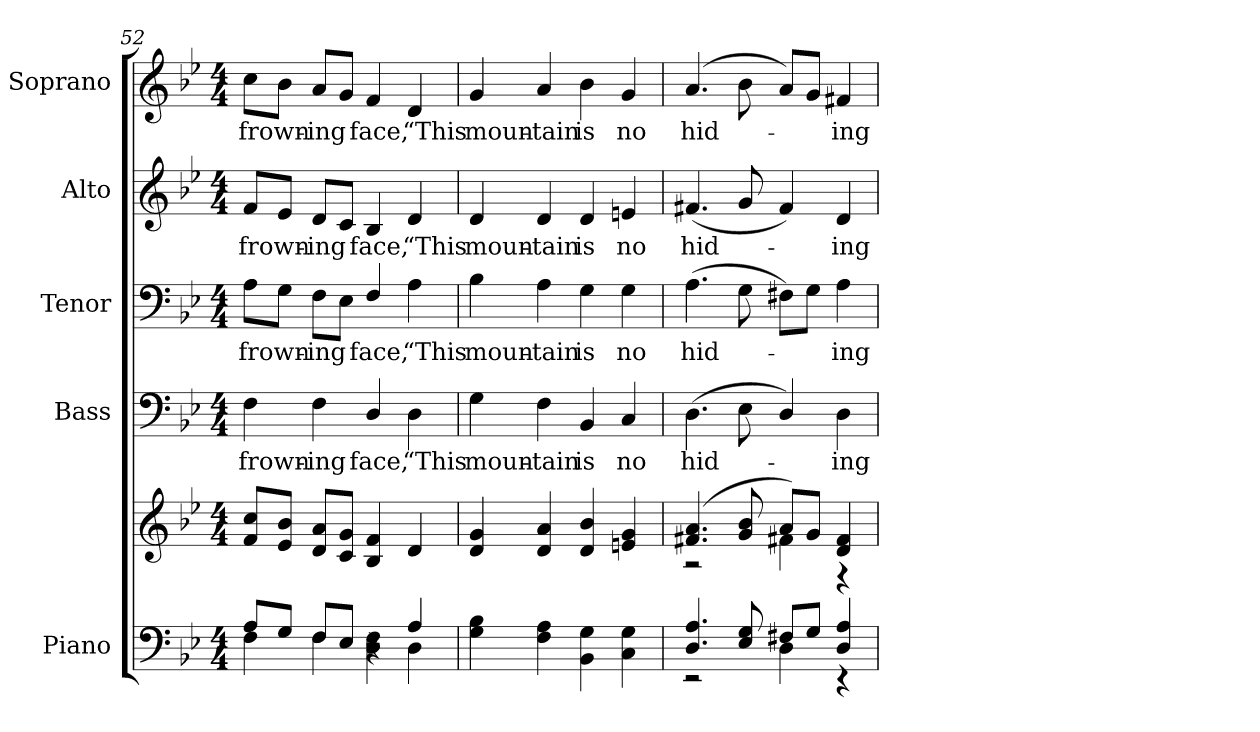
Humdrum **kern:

**kern	**kern	**kern	**text	**kern	**text	**kern	**text	**kern	**text
*part5	*part5	*part4	*part4	*part3	*part3	*part2	*part2	*part1	*part1
*staff6	*staff5	*staff4	*staff4	*staff3	*staff3	*staff2	*staff2	*staff1	*staff1
*I"Piano	*	*I"Bass	*	*I"Tenor	*	*I"Alto	*	*I"Soprano	*
*I'Pno.	*	*I'B.	*	*I'T.	*	*I'A.	*	*I'S.	*
!!LO:PB:g=z
*clefF4	*clefG2	*clefF4	*	*clefF4	*	*clefG2	*	*clefG2	*
*k[b-e-]	*k[b-e-]	*k[b-e-]	*	*k[b-e-]	*	*k[b-e-]	*	*k[b-e-]	*
*B-:	*B-:	*B-:	*	*B-:	*	*B-:	*	*B-:	*
*M4/4	*M4/4	*M4/4	*	*M4/4	*	*M4/4	*	*M4/4	*
=52	=52	=52	=52	=52	=52	=52	=52	=52	=52
*^	*	*	*	*	*	*	*	*	*
*	*^	*	*	*	*	*	*	*	*	*
!	!	!	!	!	!LO:LY:b:color=#000000	!	!	!	!	!	!
!	!	!	!	!	!	!	!LO:LY:b:color=#000000	!	!	!	!
!	!	!	!	!	!	!	!	!	!LO:LY:b:color=#000000	!	!
!	!	!	!	!	!	!	!	!	!	!	!LO:LY:b:color=#000000
8Ai/L	4Fi\	2ryy	8fi/ 8cciL	4Fi\	frown-	8Ai\L	frown-	8fi/L	frown-	8cci\L	frown-
8Gi/J	.	.	8e-i/ 8b-iJ	.	.	8Gi\J	.	8e-i/J	.	8b-i\J	.
!	!	!	!	!	!LO:LY:b:color=#000000	!	!	!	!	!	!
!	!	!	!	!	!	!	!LO:LY:b:color=#000000	!	!	!	!
!	!	!	!	!	!	!	!	!	!LO:LY:b:color=#000000	!	!
!	!	!	!	!	!	!	!	!	!	!	!LO:LY:b:color=#000000
8Fi/L	4Fi\	.	8di/ 8aiL	4Fi\	-ing	8Fi\L	-ing	8di/L	-ing	8ai/L	-ing
8E-i/J	.	.	8ci/ 8giJ	.	.	8E-i\J	.	8ci/J	.	8gi/J	.
!	!	!	!	!	!LO:LY:b:color=#000000	!	!	!	!	!	!
!	!	!	!	!	!	!	!LO:LY:b:color=#000000	!	!	!	!
!	!	!	!	!	!	!	!	!	!LO:LY:b:color=#000000	!	!
!	!	!	!	!	!	!	!	!	!	!	!LO:LY:b:color=#000000
4Di\ 4Fi	4r	2r	4B-i/ 4fi	4Di/	face,	4Fi/	face,	4B-i/	face,	4fi/	face,
!	!	!	!	!	!LO:LY:b:color=#000000	!	!	!	!	!	!
!	!	!	!	!	!	!	!LO:LY:b:color=#000000	!	!	!	!
!	!	!	!	!	!	!	!	!	!LO:LY:b:color=#000000	!	!
!	!	!	!	!	!	!	!	!	!	!	!LO:LY:b:color=#000000
4Ai/	4Di\	.	4di/	4Di\	“This	4Ai\	“This	4di/	“This	4di/	“This
*v	*v	*v	*	*	*	*	*	*	*	*	*
=53	=53	=53	=53	=53	=53	=53	=53	=53	=53
*^	*	*	*	*	*	*	*	*	*
!	!	!	!	!LO:LY:b:color=#000000	!	!	!	!	!	!
*v	*v	*	*	*	*	*	*	*	*	*
*^	*	*	*	*	*	*	*	*	*
!	!	!	!	!	!	!LO:LY:b:color=#000000	!	!	!	!
*v	*v	*	*	*	*	*	*	*	*	*
*^	*	*	*	*	*	*	*	*	*
!	!	!	!	!	!	!	!	!LO:LY:b:color=#000000	!	!
*v	*v	*	*	*	*	*	*	*	*	*
*^	*	*	*	*	*	*	*	*	*
!	!	!	!	!	!	!	!	!	!	!LO:LY:b:color=#000000
*v	*v	*	*	*	*	*	*	*	*	*
4Gi\ 4B-i	4di/ 4gi	4Gi\	moun-	4B-i\	moun-	4di/	moun-	4gi/	moun-
!	!	!	!LO:LY:b:color=#000000	!	!	!	!	!	!
!	!	!	!	!	!LO:LY:b:color=#000000	!	!	!	!
!	!	!	!	!	!	!	!LO:LY:b:color=#000000	!	!
!	!	!	!	!	!	!	!	!	!LO:LY:b:color=#000000
4Fi\ 4Ai	4di/ 4ai	4Fi\	-tain	4Ai\	-tain	4di/	-tain	4ai/	-tain
!	!	!	!LO:LY:b:color=#000000	!	!	!	!	!	!
!	!	!	!	!	!LO:LY:b:color=#000000	!	!	!	!
!	!	!	!	!	!	!	!LO:LY:b:color=#000000	!	!
!	!	!	!	!	!	!	!	!	!LO:LY:b:color=#000000
4BB-i\ 4Gi	4di/ 4b-i	4BB-i/	is	4Gi\	is	4di/	is	4b-i\	is
!	!	!	!LO:LY:b:color=#000000	!	!	!	!	!	!
!	!	!	!	!	!LO:LY:b:color=#000000	!	!	!	!
!	!	!	!	!	!	!	!LO:LY:b:color=#000000	!	!
!	!	!	!	!	!	!	!	!	!LO:LY:b:color=#000000
4Ci\ 4Gi	4eni/ 4gi	4Ci/	no	4Gi\	no	4eni/	no	4gi/	no
!!LO:PB:g=z
=54	=54	=54	=54	=54	=54	=54	=54	=54	=54
*^	*^	*	*	*	*	*	*	*	*
!	!	!	!	!	!LO:LY:b:color=#000000	!	!	!	!	!	!
!	!	!	!	!	!	!	!LO:LY:b:color=#000000	!	!	!	!
!	!	!	!	!	!	!	!	!	!LO:LY:b:color=#000000	!	!
!	!	!	!	!	!	!	!	!	!	!	!LO:LY:b:color=#000000
4.Di/ 4.Ai	2r	(4.f#Xi/ 4.ai	2r	(4.Di\	hid-	(4.Ai\	hid-	(4.f#Xi/	hid-	(4.ai/	hid-
8E-i/ 8Gi	.	8gi/ 8b-i	.	8E-i\	.	8Gi\	.	8gi/	.	8b-i\	.
8F#Xi/L	4Di\	8ai/L)	4f#Xi\	4Di/)	.	8F#Xi\L)	.	4f#i/)	.	8ai/L)	.
8Gi/J	.	8gi/J	.	.	.	8Gi\J	.	.	.	8gi/J	.
!	!	!	!	!	!LO:LY:b:color=#000000	!	!	!	!	!	!
!	!	!	!	!	!	!	!LO:LY:b:color=#000000	!	!	!	!
!	!	!	!	!	!	!	!	!	!LO:LY:b:color=#000000	!	!
!	!	!	!	!	!	!	!	!	!	!	!LO:LY:b:color=#000000
4Di/ 4Ai	4r	4di/ 4f#i	4r	4Di\	-ing	4Ai\	-ing	4di/	-ing	4f#Xi/	-ing
*v	*v	*	*	*	*	*	*	*	*	*	*
*	*v	*v	*	*	*	*	*	*	*	*
=	=	=	=	=	=	=	=	=	=
*-	*-	*-	*-	*-	*-	*-	*-	*-	*-
